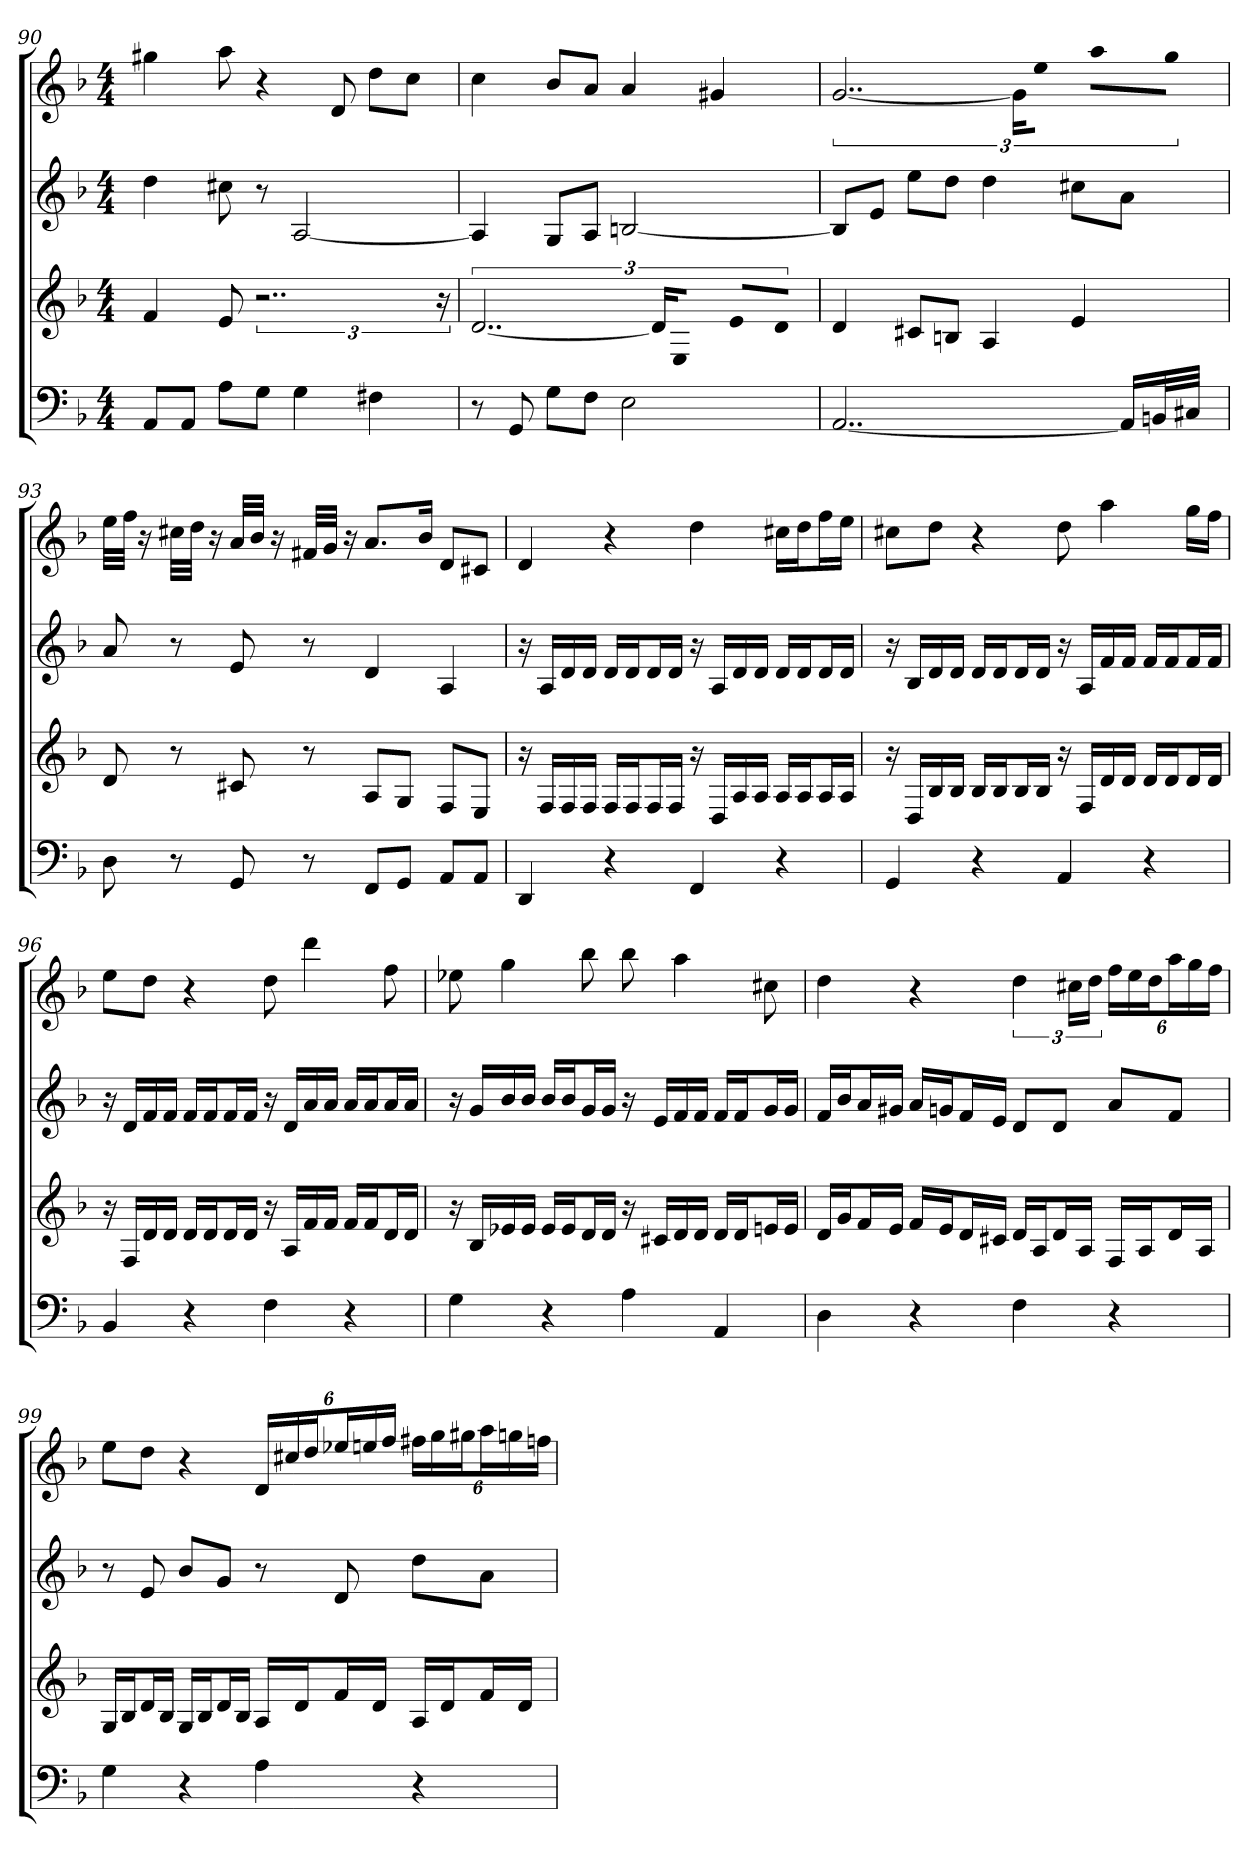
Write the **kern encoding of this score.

**kern	**kern	**kern	**kern
*part4	*part3	*part2	*part1
*staff4	*staff3	*staff2	*staff1
*k[b-]	*k[b-]	*k[b-]	*k[b-]
*d:	*d:	*d:	*d:
*M4/4	*M4/4	*M4/4	*M4/4
=90	=90	=90	=90
8AAL	4f	4dd	4gg#X
8AAJ	.	.	.
8AL	8e	8cc#X	8aa
8GJ	3..r	8r	4r
4G	.	[2A	.
.	.	.	8d
4F#X	.	.	8ddL
.	.	.	8ccJ
.	24r	.	.
=91	=91	=91	=91
8r	[3..d	4A]	4cc
8GG	.	.	.
8GL	.	8GL	8b-L
8FJ	.	8AJ	8aJ
2E	.	[2Bn	4a
.	24dKL]	.	.
.	8EJ	.	.
.	8eL	.	4g#X
.	8dJ	.	.
=92	=92	=92	=92
[2..AA	4d	8BL]	[3..g
.	.	8eJ	.
.	8c#XL	8eeL	.
.	8BnJ	8ddJ	.
.	4A	4dd	.
.	.	.	24gKL]
.	.	.	8eeJ
.	4e	8cc#XL	8aaL
16AALL]	.	8aJ	8ggJ
32BBnL	.	.	.
32C#XJJJ	.	.	.
=93	=93	=93	=93
8D	8d	8a	32eeLLL
.	.	.	32ffJJJ
.	.	.	16r
8r	8r	8r	32cc#XLLL
.	.	.	32ddJJJ
.	.	.	16r
8GG	8c#X	8e	32aLLL
.	.	.	32b-JJJ
.	.	.	16r
8r	8r	8r	32f#XLLL
.	.	.	32gJJJ
.	.	.	16r
8FFL	8AL	4d	8.aL
8GGJ	8GJ	.	.
.	.	.	16b-Jk
8AAL	8FL	4A	8dL
8AAJ	8EJ	.	8c#XJ
=94	=94	=94	=94
4DD	16r	16r	4d
.	16FLL	16ALL	.
.	16F	16d	.
.	16FJJ	16dJJ	.
4r	16FLL	16dLL	4r
.	16FJ	16dJ	.
.	16FL	16dL	.
.	16FJJ	16dJJ	.
4FF	16r	16r	4dd
.	16DLL	16ALL	.
.	16A	16d	.
.	16AJJ	16dJJ	.
4r	16ALL	16dLL	16cc#XLL
.	16AJ	16dJ	16ddJ
.	16AL	16dL	16ffL
.	16AJJ	16dJJ	16eeJJ
=95	=95	=95	=95
4GG	16r	16r	8cc#XL
.	16DLL	16B-LL	.
.	16B-	16d	8ddJ
.	16B-JJ	16dJJ	.
4r	16B-LL	16dLL	4r
.	16B-J	16dJ	.
.	16B-L	16dL	.
.	16B-JJ	16dJJ	.
4AA	16r	16r	8dd
.	16FLL	16ALL	.
.	16d	16f	4aa
.	16dJJ	16fJJ	.
4r	16dLL	16fLL	.
.	16dJ	16fJ	.
.	16dL	16fL	16ggLL
.	16dJJ	16fJJ	16ffJJ
=96	=96	=96	=96
4BB-	16r	16r	8eeL
.	16FLL	16dLL	.
.	16d	16f	8ddJ
.	16dJJ	16fJJ	.
4r	16dLL	16fLL	4r
.	16dJ	16fJ	.
.	16dL	16fL	.
.	16dJJ	16fJJ	.
4F	16r	16r	8dd
.	16ALL	16dLL	.
.	16f	16a	4ddd
.	16fJJ	16aJJ	.
4r	16fLL	16aLL	.
.	16fJ	16aJ	.
.	16dL	16aL	8ff
.	16dJJ	16aJJ	.
=97	=97	=97	=97
4G	16r	16r	8ee-X
.	16B-LL	16gLL	.
.	16e-X	16b-	4gg
.	16e-JJ	16b-JJ	.
4r	16e-LL	16b-LL	.
.	16e-J	16b-J	.
.	16dL	16gL	8bb-
.	16dJJ	16gJJ	.
4A	16r	16r	8bb-
.	16c#XLL	16eLL	.
.	16d	16f	4aa
.	16dJJ	16fJJ	.
4AA	16dLL	16fLL	.
.	16dJ	16fJ	.
.	16enL	16gL	8cc#X
.	16eJJ	16gJJ	.
=98	=98	=98	=98
4D	16dLL	16fLL	4dd
.	16gJ	16b-J	.
.	16fL	16aL	.
.	16eJJ	16g#XJJ	.
4r	16fLL	16aLL	4r
.	16eJ	16gnJ	.
.	16dL	16fL	.
.	16c#XJJ	16eJJ	.
4F	16dLL	8dL	6dd
.	16AJ	.	.
.	16dL	8dJ	.
.	.	.	24cc#XLL
.	16AJJ	.	.
.	.	.	24ddJJ
4r	16FLL	8aL	24ffLL
.	.	.	24ee
.	16AJ	.	.
.	.	.	24ddJ
.	16dL	8fJ	24aaL
.	.	.	24gg
.	16AJJ	.	.
.	.	.	24ffJJ
=99	=99	=99	=99
4G	16GLL	8r	8eeL
.	16B-J	.	.
.	16dL	8e	8ddJ
.	16B-JJ	.	.
4r	16GLL	8b-L	4r
.	16B-J	.	.
.	16dL	8gJ	.
.	16B-JJ	.	.
4A	16ALL	8r	24dLL
.	.	.	24cc#X
.	16dJ	.	.
.	.	.	24ddJ
.	16fL	8d	24ee-XL
.	.	.	24een
.	16dJJ	.	.
.	.	.	24ffJJ
4r	16ALL	8ddL	24ff#XLL
.	.	.	24gg
.	16dJ	.	.
.	.	.	24gg#XJ
.	16fL	8aJ	24aaL
.	.	.	24ggn
.	16dJJ	.	.
.	.	.	24ffnJJ
=	=	=	=
*-	*-	*-	*-
